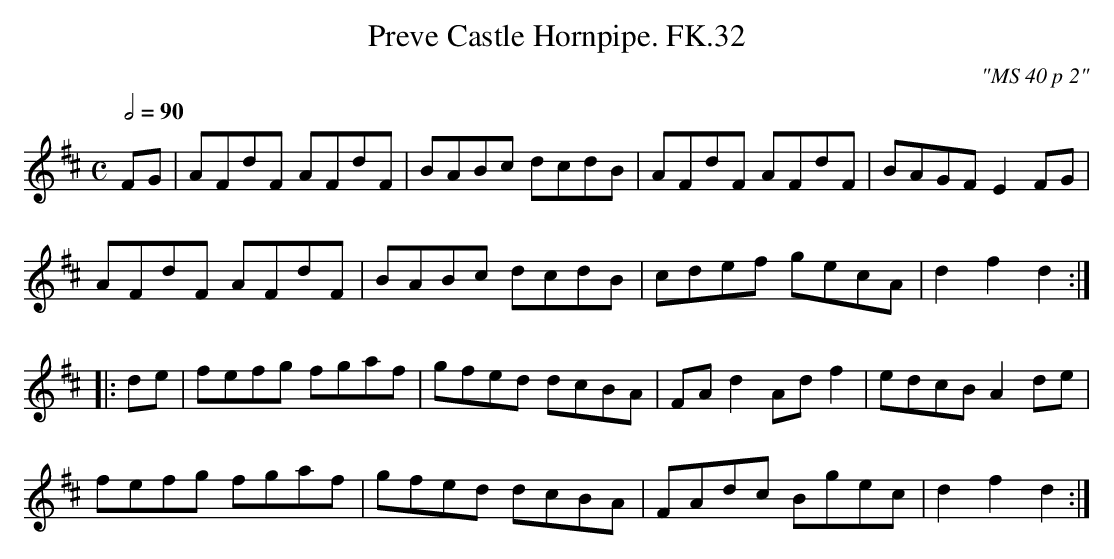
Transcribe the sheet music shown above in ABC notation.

X:1
T:Preve Castle Hornpipe. FK.32
M:C
L:1/8
Q:1/2=90
C:"MS 40 p 2"
K:D
FG | AFdF AFdF | BABc dcdB | AFdF AFdF | BAGF E2 FG |
AFdF AFdF | BABc dcdB | cdef gecA | d2 f2 d2 :|
|:de |fefg fgaf |gfed dcBA | FA d2 Ad f2 | edcB A2 de |
fefg fgaf | gfed dcBA | FAdc Bgec | d2 f2 d2 :|
